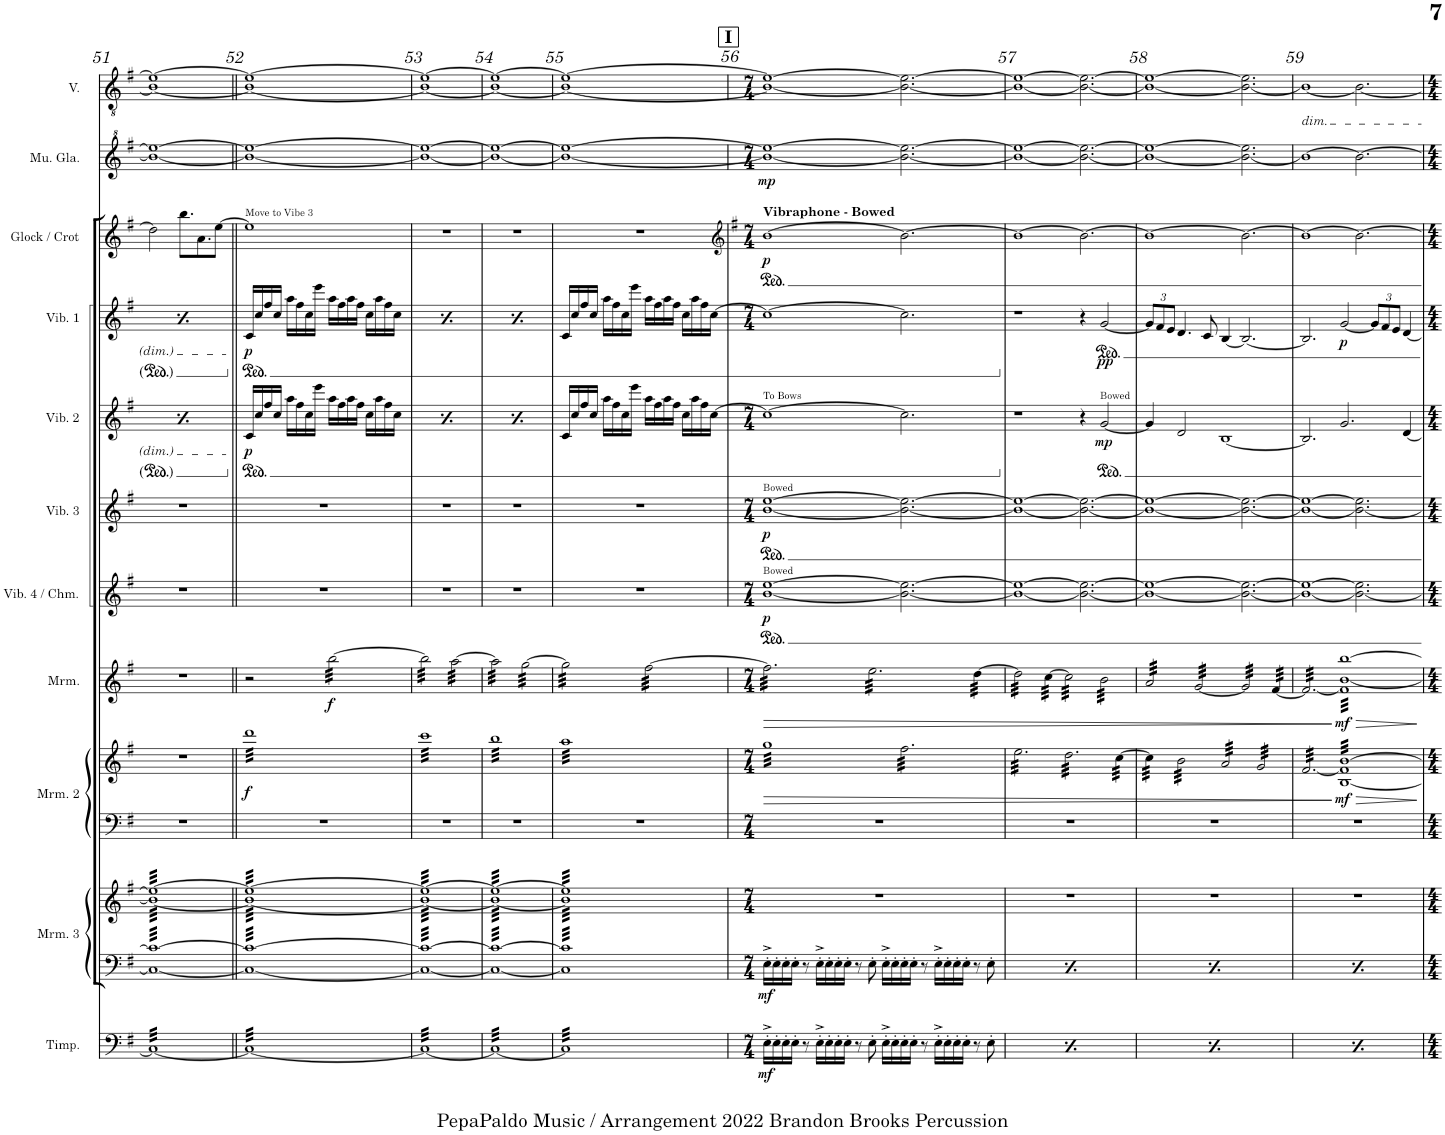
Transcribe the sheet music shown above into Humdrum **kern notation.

**kern	**dynam	**kern	**kern	**dynam	**kern	**kern	**dynam	**kern	**dynam	**kern	**dynam	**kern	**dynam	**kern	**dynam	**kern	**dynam	**kern	**dynam	**kern	**dynam	**kern
*part11	*part11	*part10	*part10	*part10	*part9	*part9	*part9	*part8	*part8	*part7	*part7	*part6	*part6	*part5	*part5	*part4	*part4	*part3	*part3	*part2	*part2	*part1
*staff13	*staff13	*staff12	*staff11	*staff11/12	*staff10	*staff9	*staff9/10	*staff8	*staff8	*staff7	*staff7	*staff6	*staff6	*staff5	*staff5	*staff4	*staff4	*staff3	*staff3	*staff2	*staff2	*staff1
*I"Timpani	*	*I"Marimba 3	*	*	*I"Marimba 2	*	*	*I"Marimba 1	*	*I"Vibraphone 4 /  Chimes	*	*I"Vibraphone 3	*	*I"Vibraphone 2	*	*I"Vibraphone 1	*	*I"Glock / Crot	*	*I"Musical Glasses	*	*I"Voice
*I'Timp.	*	*I'Mrm. 3	*	*	*I'Mrm. 2	*	*	*I'Mrm. 1	*	*I'Vibe 4 / Chm	*	*I'Vib. 3	*	*I'Vib. 2	*	*I'Vib. 1	*	*I'Glock / Crot	*	*I'Mu. Gla.	*	*I'V.
!!LO:PB:g=z
*clefF4	*	*clefF4	*clefG2	*	*clefF4	*clefG2	*	*clefG2	*	*clefG2	*	*clefG2	*	*clefG2	*	*clefG2	*	*clefG2	*	*clefG^2	*	*clefGv2
*	*	*	*	*	*	*	*	*	*	*	*	*	*	*	*	*	*	*Trd-14c-24	*	*	*	*
*k[f#]	*	*k[f#]	*k[f#]	*	*k[f#]	*k[f#]	*	*k[f#]	*	*k[f#]	*	*k[f#]	*	*k[f#]	*	*k[f#]	*	*k[f#]	*	*k[f#]	*	*k[f#]
*M4/4	*	*M4/4	*M4/4	*	*M4/4	*M4/4	*	*M4/4	*	*M4/4	*	*M4/4	*	*M4/4	*	*M4/4	*	*M4/4	*	*M4/4	*	*M4/4
=51	=51	=51	=51	=51	=51	=51	=51	=51	=51	=51	=51	=51	=51	=51	=51	=51	=51	=51	=51	=51	=51	=51
*	*	*	*^	*	*	*	*	*	*	*	*	*	*	*	*	*	*	*	*	*	*	*^
!	!	!	!	!	!	!	!	!	!	!	!	!	!	!	!	!LO:DY:b	!	!LO:DY:b	!	!	!	!	!	!
*tremolo	*	*	*	*	*	*	*	*	*	*	*	*	*	*	*	*	*	*	*	*	*	*	*	*
*	*	*tremolo	*	*	*	*	*	*	*	*	*	*	*	*	*	*	*	*	*	*	*	*	*	*
*	*	*	*tremolo	*	*	*	*	*	*	*	*	*	*	*	*	*	*	*	*	*	*	*	*	*
32CLLL	.	32C 32cLLL	32eeLLL	32bLLL	.	1r	1r	.	1r	.	1r	.	1r	.	16c/LL	mf	16c/LL	mf	2dd\]	.	1bb_ 1eee_	.	1e_	1B_
32C	.	32C 32c	32ee	32b	.	.	.	.	.	.	.	.	.	.	.	.	.	.	.	.	.	.	.	.
!	!	!	!	!	!	!	!	!	!	!	!	!	!	!	!	!	!LO:TX:b:i:t=dim.	!	!	!	!	!	!	!
!	!	!	!	!	!	!	!	!	!	!	!	!	!	!	!LO:TX:b:i:t=dim.	!	!	!	!	!	!	!	!	!
32C	.	32C 32c	32ee	32b	.	.	.	.	.	.	.	.	.	.	16cc/	.	16g/	.	.	.	.	.	.	.
32C	.	32C 32c	32ee	32b	.	.	.	.	.	.	.	.	.	.	.	.	.	.	.	.	.	.	.	.
32C	.	32C 32c	32ee	32b	.	.	.	.	.	.	.	.	.	.	16ff#/	.	16ff#/	.	.	.	.	.	.	.
32C	.	32C 32c	32ee	32b	.	.	.	.	.	.	.	.	.	.	.	.	.	.	.	.	.	.	.	.
32C	.	32C 32c	32ee	32b	.	.	.	.	.	.	.	.	.	.	16cc/JJ	.	16g/JJ	.	.	.	.	.	.	.
32C	.	32C 32c	32ee	32b	.	.	.	.	.	.	.	.	.	.	.	.	.	.	.	.	.	.	.	.
32C	.	32C 32c	32ee	32b	.	.	.	.	.	.	.	.	.	.	16aa\LL	.	16ee\LL	.	.	.	.	.	.	.
32C	.	32C 32c	32ee	32b	.	.	.	.	.	.	.	.	.	.	.	.	.	.	.	.	.	.	.	.
32C	.	32C 32c	32ee	32b	.	.	.	.	.	.	.	.	.	.	16ff#\	.	16ff#\	.	.	.	.	.	.	.
32C	.	32C 32c	32ee	32b	.	.	.	.	.	.	.	.	.	.	.	.	.	.	.	.	.	.	.	.
32C	.	32C 32c	32ee	32b	.	.	.	.	.	.	.	.	.	.	16cc\	.	16g\	.	.	.	.	.	.	.
32C	.	32C 32c	32ee	32b	.	.	.	.	.	.	.	.	.	.	.	.	.	.	.	.	.	.	.	.
32C	.	32C 32c	32ee	32b	.	.	.	.	.	.	.	.	.	.	16eee\JJ	.	16gg\JJ	.	.	.	.	.	.	.
32C	.	32C 32c	32ee	32b	.	.	.	.	.	.	.	.	.	.	.	.	.	.	.	.	.	.	.	.
32C	.	32C 32c	32ee	32b	.	.	.	.	.	.	.	.	.	.	16aa\LL	.	16ee\LL	.	8.bb\L	.	.	.	.	.
32C	.	32C 32c	32ee	32b	.	.	.	.	.	.	.	.	.	.	.	.	.	.	.	.	.	.	.	.
32C	.	32C 32c	32ee	32b	.	.	.	.	.	.	.	.	.	.	16ff#\	.	16ff#\	.	.	.	.	.	.	.
32C	.	32C 32c	32ee	32b	.	.	.	.	.	.	.	.	.	.	.	.	.	.	.	.	.	.	.	.
32C	.	32C 32c	32ee	32b	.	.	.	.	.	.	.	.	.	.	16aa\	.	16gg\	.	.	.	.	.	.	.
32C	.	32C 32c	32ee	32b	.	.	.	.	.	.	.	.	.	.	.	.	.	.	.	.	.	.	.	.
32C	.	32C 32c	32ee	32b	.	.	.	.	.	.	.	.	.	.	16ff#\JJ	.	16ee\JJ	.	8.a\	.	.	.	.	.
32C	.	32C 32c	32ee	32b	.	.	.	.	.	.	.	.	.	.	.	.	.	.	.	.	.	.	.	.
32C	.	32C 32c	32ee	32b	.	.	.	.	.	.	.	.	.	.	16cc\LL	.	16ff#\LL	.	.	.	.	.	.	.
32C	.	32C 32c	32ee	32b	.	.	.	.	.	.	.	.	.	.	.	.	.	.	.	.	.	.	.	.
32C	.	32C 32c	32ee	32b	.	.	.	.	.	.	.	.	.	.	16aa\	.	16ee\	.	.	.	.	.	.	.
32C	.	32C 32c	32ee	32b	.	.	.	.	.	.	.	.	.	.	.	.	.	.	.	.	.	.	.	.
32C	.	32C 32c	32ee	32b	.	.	.	.	.	.	.	.	.	.	16ff#\	.	16ff#\	.	[8ee\J	.	.	.	.	.
32C	.	32C 32c	32ee	32b	.	.	.	.	.	.	.	.	.	.	.	.	.	.	.	.	.	.	.	.
32C	.	32C 32c	32ee	32b	.	.	.	.	.	.	.	.	.	.	16cc\JJ	.	16g\JJ	.	.	.	.	.	.	.
32CJJJ	.	32C 32cJJJ	32eeJJJ	32bJJJ	.	.	.	.	.	.	.	.	.	.	.	.	.	.	.	.	.	.	.	.
=52||	=52||	=52||	=52||	=52||	=52||	=52||	=52||	=52||	=52||	=52||	=52||	=52||	=52||	=52||	=52||	=52||	=52||	=52||	=52||	=52||	=52||	=52||	=52||	=52||
!	!	!	!	!	!	!	!	!	!	!	!	!	!	!	!	!	!	!	!LO:TX:a:t=Move to Vibe 3	!	!	!	!	!
!	!	!	!	!	!	!	!	!LO:DY:b	!	!	!	!	!	!	!	!LO:DY:b	!	!LO:DY:b	!	!	!	!	!	!
*	*	*	*	*	*	*	*tremolo	*	*	*	*	*	*	*	*	*	*	*	*	*	*	*	*	*
32CLLL	.	32C 32cLLL	32eeLLL	32bLLL	.	1r	32dddLLL	f	2r	.	1r	.	1r	.	16c/LL	p	16c/LL	p	1ee]	.	1bb_ 1eee_	.	1e_	1B_
32C	.	32C 32c	32ee	32b	.	.	32ddd	.	.	.	.	.	.	.	.	.	.	.	.	.	.	.	.	.
32C	.	32C 32c	32ee	32b	.	.	32ddd	.	.	.	.	.	.	.	16cc/	.	16cc/	.	.	.	.	.	.	.
32C	.	32C 32c	32ee	32b	.	.	32ddd	.	.	.	.	.	.	.	.	.	.	.	.	.	.	.	.	.
32C	.	32C 32c	32ee	32b	.	.	32ddd	.	.	.	.	.	.	.	16ff#/	.	16ff#/	.	.	.	.	.	.	.
32C	.	32C 32c	32ee	32b	.	.	32ddd	.	.	.	.	.	.	.	.	.	.	.	.	.	.	.	.	.
32C	.	32C 32c	32ee	32b	.	.	32ddd	.	.	.	.	.	.	.	16cc/JJ	.	16cc/JJ	.	.	.	.	.	.	.
32C	.	32C 32c	32ee	32b	.	.	32ddd	.	.	.	.	.	.	.	.	.	.	.	.	.	.	.	.	.
32C	.	32C 32c	32ee	32b	.	.	32ddd	.	.	.	.	.	.	.	16aa\LL	.	16aa\LL	.	.	.	.	.	.	.
32C	.	32C 32c	32ee	32b	.	.	32ddd	.	.	.	.	.	.	.	.	.	.	.	.	.	.	.	.	.
32C	.	32C 32c	32ee	32b	.	.	32ddd	.	.	.	.	.	.	.	16ff#\	.	16ff#\	.	.	.	.	.	.	.
32C	.	32C 32c	32ee	32b	.	.	32ddd	.	.	.	.	.	.	.	.	.	.	.	.	.	.	.	.	.
32C	.	32C 32c	32ee	32b	.	.	32ddd	.	.	.	.	.	.	.	16cc\	.	16cc\	.	.	.	.	.	.	.
32C	.	32C 32c	32ee	32b	.	.	32ddd	.	.	.	.	.	.	.	.	.	.	.	.	.	.	.	.	.
32C	.	32C 32c	32ee	32b	.	.	32ddd	.	.	.	.	.	.	.	16eee\JJ	.	16eee\JJ	.	.	.	.	.	.	.
32C	.	32C 32c	32ee	32b	.	.	32ddd	.	.	.	.	.	.	.	.	.	.	.	.	.	.	.	.	.
!	!	!	!	!	!	!	!	!	!	!LO:DY:b	!	!	!	!	!	!	!	!	!	!	!	!	!	!
*	*	*	*	*	*	*	*	*	*tremolo	*	*	*	*	*	*	*	*	*	*	*	*	*	*	*
32C	.	32C 32c	32ee	32b	.	.	32ddd	.	[32bb\LLL	f	.	.	.	.	16aa\LL	.	16aa\LL	.	.	.	.	.	.	.
32C	.	32C 32c	32ee	32b	.	.	32ddd	.	32bb\	.	.	.	.	.	.	.	.	.	.	.	.	.	.	.
32C	.	32C 32c	32ee	32b	.	.	32ddd	.	32bb\	.	.	.	.	.	16ff#\	.	16ff#\	.	.	.	.	.	.	.
32C	.	32C 32c	32ee	32b	.	.	32ddd	.	32bb\	.	.	.	.	.	.	.	.	.	.	.	.	.	.	.
32C	.	32C 32c	32ee	32b	.	.	32ddd	.	32bb\	.	.	.	.	.	16aa\	.	16aa\	.	.	.	.	.	.	.
32C	.	32C 32c	32ee	32b	.	.	32ddd	.	32bb\	.	.	.	.	.	.	.	.	.	.	.	.	.	.	.
32C	.	32C 32c	32ee	32b	.	.	32ddd	.	32bb\	.	.	.	.	.	16ff#\JJ	.	16ff#\JJ	.	.	.	.	.	.	.
32C	.	32C 32c	32ee	32b	.	.	32ddd	.	32bb\	.	.	.	.	.	.	.	.	.	.	.	.	.	.	.
32C	.	32C 32c	32ee	32b	.	.	32ddd	.	32bb\	.	.	.	.	.	16cc\LL	.	16cc\LL	.	.	.	.	.	.	.
32C	.	32C 32c	32ee	32b	.	.	32ddd	.	32bb\	.	.	.	.	.	.	.	.	.	.	.	.	.	.	.
32C	.	32C 32c	32ee	32b	.	.	32ddd	.	32bb\	.	.	.	.	.	16aa\	.	16aa\	.	.	.	.	.	.	.
32C	.	32C 32c	32ee	32b	.	.	32ddd	.	32bb\	.	.	.	.	.	.	.	.	.	.	.	.	.	.	.
32C	.	32C 32c	32ee	32b	.	.	32ddd	.	32bb\	.	.	.	.	.	16ff#\	.	16ff#\	.	.	.	.	.	.	.
32C	.	32C 32c	32ee	32b	.	.	32ddd	.	32bb\	.	.	.	.	.	.	.	.	.	.	.	.	.	.	.
32C	.	32C 32c	32ee	32b	.	.	32ddd	.	32bb\	.	.	.	.	.	16cc\JJ	.	16cc\JJ	.	.	.	.	.	.	.
32CJJJ	.	32C 32cJJJ	32eeJJJ	32bJJJ	.	.	32dddJJJ	.	32bb\JJJ	.	.	.	.	.	.	.	.	.	.	.	.	.	.	.
=53	=53	=53	=53	=53	=53	=53	=53	=53	=53	=53	=53	=53	=53	=53	=53	=53	=53	=53	=53	=53	=53	=53	=53	=53
!	!	!	!	!	!	!	!	!	!	!	!	!	!	!	!	!LO:DY:b	!	!LO:DY:b	!	!	!	!	!	!
32CLLL	.	32C 32cLLL	32eeLLL	32bLLL	.	1r	32cccLLL	.	32bb\]LLL	.	1r	.	1r	.	16c/LL	p	16c/LL	p	1r	.	1bb_ 1eee_	.	1e_	1B_
32C	.	32C 32c	32ee	32b	.	.	32ccc	.	32bb\	.	.	.	.	.	.	.	.	.	.	.	.	.	.	.
32C	.	32C 32c	32ee	32b	.	.	32ccc	.	32bb\	.	.	.	.	.	16cc/	.	16cc/	.	.	.	.	.	.	.
32C	.	32C 32c	32ee	32b	.	.	32ccc	.	32bb\	.	.	.	.	.	.	.	.	.	.	.	.	.	.	.
32C	.	32C 32c	32ee	32b	.	.	32ccc	.	32bb\	.	.	.	.	.	16ff#/	.	16ff#/	.	.	.	.	.	.	.
32C	.	32C 32c	32ee	32b	.	.	32ccc	.	32bb\	.	.	.	.	.	.	.	.	.	.	.	.	.	.	.
32C	.	32C 32c	32ee	32b	.	.	32ccc	.	32bb\	.	.	.	.	.	16cc/JJ	.	16cc/JJ	.	.	.	.	.	.	.
32C	.	32C 32c	32ee	32b	.	.	32ccc	.	32bb\	.	.	.	.	.	.	.	.	.	.	.	.	.	.	.
32C	.	32C 32c	32ee	32b	.	.	32ccc	.	32bb\	.	.	.	.	.	16aa\LL	.	16aa\LL	.	.	.	.	.	.	.
32C	.	32C 32c	32ee	32b	.	.	32ccc	.	32bb\	.	.	.	.	.	.	.	.	.	.	.	.	.	.	.
32C	.	32C 32c	32ee	32b	.	.	32ccc	.	32bb\	.	.	.	.	.	16ff#\	.	16ff#\	.	.	.	.	.	.	.
32C	.	32C 32c	32ee	32b	.	.	32ccc	.	32bb\	.	.	.	.	.	.	.	.	.	.	.	.	.	.	.
32C	.	32C 32c	32ee	32b	.	.	32ccc	.	32bb\	.	.	.	.	.	16cc\	.	16cc\	.	.	.	.	.	.	.
32C	.	32C 32c	32ee	32b	.	.	32ccc	.	32bb\	.	.	.	.	.	.	.	.	.	.	.	.	.	.	.
32C	.	32C 32c	32ee	32b	.	.	32ccc	.	32bb\	.	.	.	.	.	16eee\JJ	.	16eee\JJ	.	.	.	.	.	.	.
32C	.	32C 32c	32ee	32b	.	.	32ccc	.	32bb\JJJ	.	.	.	.	.	.	.	.	.	.	.	.	.	.	.
32C	.	32C 32c	32ee	32b	.	.	32ccc	.	[32aa\LLL	.	.	.	.	.	16aa\LL	.	16aa\LL	.	.	.	.	.	.	.
32C	.	32C 32c	32ee	32b	.	.	32ccc	.	32aa\	.	.	.	.	.	.	.	.	.	.	.	.	.	.	.
32C	.	32C 32c	32ee	32b	.	.	32ccc	.	32aa\	.	.	.	.	.	16ff#\	.	16ff#\	.	.	.	.	.	.	.
32C	.	32C 32c	32ee	32b	.	.	32ccc	.	32aa\	.	.	.	.	.	.	.	.	.	.	.	.	.	.	.
32C	.	32C 32c	32ee	32b	.	.	32ccc	.	32aa\	.	.	.	.	.	16aa\	.	16aa\	.	.	.	.	.	.	.
32C	.	32C 32c	32ee	32b	.	.	32ccc	.	32aa\	.	.	.	.	.	.	.	.	.	.	.	.	.	.	.
32C	.	32C 32c	32ee	32b	.	.	32ccc	.	32aa\	.	.	.	.	.	16ff#\JJ	.	16ff#\JJ	.	.	.	.	.	.	.
32C	.	32C 32c	32ee	32b	.	.	32ccc	.	32aa\	.	.	.	.	.	.	.	.	.	.	.	.	.	.	.
32C	.	32C 32c	32ee	32b	.	.	32ccc	.	32aa\	.	.	.	.	.	16cc\LL	.	16cc\LL	.	.	.	.	.	.	.
32C	.	32C 32c	32ee	32b	.	.	32ccc	.	32aa\	.	.	.	.	.	.	.	.	.	.	.	.	.	.	.
32C	.	32C 32c	32ee	32b	.	.	32ccc	.	32aa\	.	.	.	.	.	16aa\	.	16aa\	.	.	.	.	.	.	.
32C	.	32C 32c	32ee	32b	.	.	32ccc	.	32aa\	.	.	.	.	.	.	.	.	.	.	.	.	.	.	.
32C	.	32C 32c	32ee	32b	.	.	32ccc	.	32aa\	.	.	.	.	.	16ff#\	.	16ff#\	.	.	.	.	.	.	.
32C	.	32C 32c	32ee	32b	.	.	32ccc	.	32aa\	.	.	.	.	.	.	.	.	.	.	.	.	.	.	.
32C	.	32C 32c	32ee	32b	.	.	32ccc	.	32aa\	.	.	.	.	.	16cc\JJ	.	16cc\JJ	.	.	.	.	.	.	.
32CJJJ	.	32C 32cJJJ	32eeJJJ	32bJJJ	.	.	32cccJJJ	.	32aa\JJJ	.	.	.	.	.	.	.	.	.	.	.	.	.	.	.
=54	=54	=54	=54	=54	=54	=54	=54	=54	=54	=54	=54	=54	=54	=54	=54	=54	=54	=54	=54	=54	=54	=54	=54	=54
!	!	!	!	!	!	!	!	!	!	!	!	!	!	!	!	!LO:DY:b	!	!LO:DY:b	!	!	!	!	!	!
32CLLL	.	32C 32cLLL	32eeLLL	32bLLL	.	1r	32bbLLL	.	32aa\]LLL	.	1r	.	1r	.	16c/LL	p	16c/LL	p	1r	.	1bb_ 1eee_	.	1e_	1B_
32C	.	32C 32c	32ee	32b	.	.	32bb	.	32aa\	.	.	.	.	.	.	.	.	.	.	.	.	.	.	.
32C	.	32C 32c	32ee	32b	.	.	32bb	.	32aa\	.	.	.	.	.	16cc/	.	16cc/	.	.	.	.	.	.	.
32C	.	32C 32c	32ee	32b	.	.	32bb	.	32aa\	.	.	.	.	.	.	.	.	.	.	.	.	.	.	.
32C	.	32C 32c	32ee	32b	.	.	32bb	.	32aa\	.	.	.	.	.	16ff#/	.	16ff#/	.	.	.	.	.	.	.
32C	.	32C 32c	32ee	32b	.	.	32bb	.	32aa\	.	.	.	.	.	.	.	.	.	.	.	.	.	.	.
32C	.	32C 32c	32ee	32b	.	.	32bb	.	32aa\	.	.	.	.	.	16cc/JJ	.	16cc/JJ	.	.	.	.	.	.	.
32C	.	32C 32c	32ee	32b	.	.	32bb	.	32aa\	.	.	.	.	.	.	.	.	.	.	.	.	.	.	.
32C	.	32C 32c	32ee	32b	.	.	32bb	.	32aa\	.	.	.	.	.	16aa\LL	.	16aa\LL	.	.	.	.	.	.	.
32C	.	32C 32c	32ee	32b	.	.	32bb	.	32aa\	.	.	.	.	.	.	.	.	.	.	.	.	.	.	.
32C	.	32C 32c	32ee	32b	.	.	32bb	.	32aa\	.	.	.	.	.	16ff#\	.	16ff#\	.	.	.	.	.	.	.
32C	.	32C 32c	32ee	32b	.	.	32bb	.	32aa\	.	.	.	.	.	.	.	.	.	.	.	.	.	.	.
32C	.	32C 32c	32ee	32b	.	.	32bb	.	32aa\	.	.	.	.	.	16cc\	.	16cc\	.	.	.	.	.	.	.
32C	.	32C 32c	32ee	32b	.	.	32bb	.	32aa\	.	.	.	.	.	.	.	.	.	.	.	.	.	.	.
32C	.	32C 32c	32ee	32b	.	.	32bb	.	32aa\	.	.	.	.	.	16eee\JJ	.	16eee\JJ	.	.	.	.	.	.	.
32C	.	32C 32c	32ee	32b	.	.	32bb	.	32aa\JJJ	.	.	.	.	.	.	.	.	.	.	.	.	.	.	.
32C	.	32C 32c	32ee	32b	.	.	32bb	.	[32gg\LLL	.	.	.	.	.	16aa\LL	.	16aa\LL	.	.	.	.	.	.	.
32C	.	32C 32c	32ee	32b	.	.	32bb	.	32gg\	.	.	.	.	.	.	.	.	.	.	.	.	.	.	.
32C	.	32C 32c	32ee	32b	.	.	32bb	.	32gg\	.	.	.	.	.	16ff#\	.	16ff#\	.	.	.	.	.	.	.
32C	.	32C 32c	32ee	32b	.	.	32bb	.	32gg\	.	.	.	.	.	.	.	.	.	.	.	.	.	.	.
32C	.	32C 32c	32ee	32b	.	.	32bb	.	32gg\	.	.	.	.	.	16aa\	.	16aa\	.	.	.	.	.	.	.
32C	.	32C 32c	32ee	32b	.	.	32bb	.	32gg\	.	.	.	.	.	.	.	.	.	.	.	.	.	.	.
32C	.	32C 32c	32ee	32b	.	.	32bb	.	32gg\	.	.	.	.	.	16ff#\JJ	.	16ff#\JJ	.	.	.	.	.	.	.
32C	.	32C 32c	32ee	32b	.	.	32bb	.	32gg\	.	.	.	.	.	.	.	.	.	.	.	.	.	.	.
32C	.	32C 32c	32ee	32b	.	.	32bb	.	32gg\	.	.	.	.	.	16cc\LL	.	16cc\LL	.	.	.	.	.	.	.
32C	.	32C 32c	32ee	32b	.	.	32bb	.	32gg\	.	.	.	.	.	.	.	.	.	.	.	.	.	.	.
32C	.	32C 32c	32ee	32b	.	.	32bb	.	32gg\	.	.	.	.	.	16aa\	.	16aa\	.	.	.	.	.	.	.
32C	.	32C 32c	32ee	32b	.	.	32bb	.	32gg\	.	.	.	.	.	.	.	.	.	.	.	.	.	.	.
32C	.	32C 32c	32ee	32b	.	.	32bb	.	32gg\	.	.	.	.	.	16ff#\	.	16ff#\	.	.	.	.	.	.	.
32C	.	32C 32c	32ee	32b	.	.	32bb	.	32gg\	.	.	.	.	.	.	.	.	.	.	.	.	.	.	.
32C	.	32C 32c	32ee	32b	.	.	32bb	.	32gg\	.	.	.	.	.	16cc\JJ	.	16cc\JJ	.	.	.	.	.	.	.
32CJJJ	.	32C 32cJJJ	32eeJJJ	32bJJJ	.	.	32bbJJJ	.	32gg\JJJ	.	.	.	.	.	.	.	.	.	.	.	.	.	.	.
=55	=55	=55	=55	=55	=55	=55	=55	=55	=55	=55	=55	=55	=55	=55	=55	=55	=55	=55	=55	=55	=55	=55	=55	=55
32C]LLL	.	32C] 32c]LLL	32ee]LLL	32b]LLL	.	1r	32aaLLL	.	32gg\]LLL	.	1r	.	1r	.	16c/LL	.	16c/LL	.	1r	.	1bb_ 1eee_	.	1e_	1B_
32C	.	32C 32c	32ee	32b	.	.	32aa	.	32gg\	.	.	.	.	.	.	.	.	.	.	.	.	.	.	.
32C	.	32C 32c	32ee	32b	.	.	32aa	.	32gg\	.	.	.	.	.	16cc/	.	16cc/	.	.	.	.	.	.	.
32C	.	32C 32c	32ee	32b	.	.	32aa	.	32gg\	.	.	.	.	.	.	.	.	.	.	.	.	.	.	.
32C	.	32C 32c	32ee	32b	.	.	32aa	.	32gg\	.	.	.	.	.	16ff#/	.	16ff#/	.	.	.	.	.	.	.
32C	.	32C 32c	32ee	32b	.	.	32aa	.	32gg\	.	.	.	.	.	.	.	.	.	.	.	.	.	.	.
32C	.	32C 32c	32ee	32b	.	.	32aa	.	32gg\	.	.	.	.	.	16cc/JJ	.	16cc/JJ	.	.	.	.	.	.	.
32C	.	32C 32c	32ee	32b	.	.	32aa	.	32gg\	.	.	.	.	.	.	.	.	.	.	.	.	.	.	.
32C	.	32C 32c	32ee	32b	.	.	32aa	.	32gg\	.	.	.	.	.	16aa\LL	.	16aa\LL	.	.	.	.	.	.	.
32C	.	32C 32c	32ee	32b	.	.	32aa	.	32gg\	.	.	.	.	.	.	.	.	.	.	.	.	.	.	.
32C	.	32C 32c	32ee	32b	.	.	32aa	.	32gg\	.	.	.	.	.	16ff#\	.	16ff#\	.	.	.	.	.	.	.
32C	.	32C 32c	32ee	32b	.	.	32aa	.	32gg\	.	.	.	.	.	.	.	.	.	.	.	.	.	.	.
32C	.	32C 32c	32ee	32b	.	.	32aa	.	32gg\	.	.	.	.	.	16cc\	.	16cc\	.	.	.	.	.	.	.
32C	.	32C 32c	32ee	32b	.	.	32aa	.	32gg\	.	.	.	.	.	.	.	.	.	.	.	.	.	.	.
32C	.	32C 32c	32ee	32b	.	.	32aa	.	32gg\	.	.	.	.	.	16eee\JJ	.	16eee\JJ	.	.	.	.	.	.	.
32C	.	32C 32c	32ee	32b	.	.	32aa	.	32gg\JJJ	.	.	.	.	.	.	.	.	.	.	.	.	.	.	.
32C	.	32C 32c	32ee	32b	.	.	32aa	.	[32ff#\LLL	.	.	.	.	.	16aa\LL	.	16aa\LL	.	.	.	.	.	.	.
32C	.	32C 32c	32ee	32b	.	.	32aa	.	32ff#\	.	.	.	.	.	.	.	.	.	.	.	.	.	.	.
32C	.	32C 32c	32ee	32b	.	.	32aa	.	32ff#\	.	.	.	.	.	16ff#\	.	16ff#\	.	.	.	.	.	.	.
32C	.	32C 32c	32ee	32b	.	.	32aa	.	32ff#\	.	.	.	.	.	.	.	.	.	.	.	.	.	.	.
32C	.	32C 32c	32ee	32b	.	.	32aa	.	32ff#\	.	.	.	.	.	16aa\	.	16aa\	.	.	.	.	.	.	.
32C	.	32C 32c	32ee	32b	.	.	32aa	.	32ff#\	.	.	.	.	.	.	.	.	.	.	.	.	.	.	.
32C	.	32C 32c	32ee	32b	.	.	32aa	.	32ff#\	.	.	.	.	.	16ff#\JJ	.	16ff#\JJ	.	.	.	.	.	.	.
32C	.	32C 32c	32ee	32b	.	.	32aa	.	32ff#\	.	.	.	.	.	.	.	.	.	.	.	.	.	.	.
32C	.	32C 32c	32ee	32b	.	.	32aa	.	32ff#\	.	.	.	.	.	16cc\LL	.	16cc\LL	.	.	.	.	.	.	.
32C	.	32C 32c	32ee	32b	.	.	32aa	.	32ff#\	.	.	.	.	.	.	.	.	.	.	.	.	.	.	.
32C	.	32C 32c	32ee	32b	.	.	32aa	.	32ff#\	.	.	.	.	.	16aa\	.	16aa\	.	.	.	.	.	.	.
32C	.	32C 32c	32ee	32b	.	.	32aa	.	32ff#\	.	.	.	.	.	.	.	.	.	.	.	.	.	.	.
32C	.	32C 32c	32ee	32b	.	.	32aa	.	32ff#\	.	.	.	.	.	16ff#\	.	16ff#\	.	.	.	.	.	.	.
32C	.	32C 32c	32ee	32b	.	.	32aa	.	32ff#\	.	.	.	.	.	.	.	.	.	.	.	.	.	.	.
32C	.	32C 32c	32ee	32b	.	.	32aa	.	32ff#\	.	.	.	.	.	[16cc\JJ	.	[16cc\JJ	.	.	.	.	.	.	.
32CJJJ	.	32C 32cJJJ	32eeJJJ	32bJJJ	.	.	32aaJJJ	.	32ff#\JJJ	.	.	.	.	.	.	.	.	.	.	.	.	.	.	.
*	*	*	*Xtremolo	*	*	*	*	*	*	*	*	*	*	*	*	*	*	*	*	*	*	*	*	*
*	*	*Xtremolo	*	*	*	*	*	*	*	*	*	*	*	*	*	*	*	*	*	*	*	*	*	*
*Xtremolo	*	*	*	*	*	*	*	*	*	*	*	*	*	*	*	*	*	*	*	*	*	*	*	*
*	*	*	*v	*v	*	*	*	*	*	*	*	*	*	*	*	*	*	*	*	*	*	*	*	*
!!LO:REH:place=s1:a:B:cj:fs=14:t=I	!!
=56	=56	=56	=56	=56	=56	=56	=56	=56	=56	=56	=56	=56	=56	=56	=56	=56	=56	=56	=56	=56	=56	=56	=56
*	*	*	*	*	*	*	*	*	*	*	*	*	*	*	*	*	*	*clefG2	*	*	*	*	*
*	*	*	*	*	*	*	*	*	*	*	*	*	*	*	*	*	*	*k[f#]	*	*	*	*	*
*M7/4	*	*M7/4	*M7/4	*	*M7/4	*M7/4	*	*M7/4	*	*M7/4	*	*M7/4	*	*M7/4	*	*M7/4	*	*M7/4	*	*M7/4	*	*M7/4	*
!	!	!	!	!	!	!	!	!	!	!	!	!	!	!	!	!	!	!LO:TX:a:B:t=Vibraphone - Bowed	!	!	!	!	!
!	!	!	!	!	!	!	!	!	!	!	!	!	!	!LO:TX:a:t=To Bows	!	!	!	!	!	!	!	!	!
!	!	!	!	!	!	!	!	!	!	!	!	!LO:TX:a:t=Bowed	!	!	!	!	!	!	!	!	!	!	!
!	!	!	!	!	!	!	!	!	!	!LO:TX:a:t=Bowed	!	!	!	!	!	!	!	!	!	!	!	!	!
!	!LO:DY:b	!	!	!LO:DY:b=2	!	!	!LO:HP:b	!	!LO:HP:b	!	!LO:DY:b	!	!LO:DY:b	!	!	!	!	!	!LO:DY:b	!	!LO:DY:b	!	!
16E'^\LL	mf	16E'^\LL	1..r	mf	1..r	32ggLLL	>	32ff#\]LLL	>	[1b [1ee	p	[1b [1ee	p	1cc_	.	1cc_	.	[1b	p	1bb_ 1eee_	mp	1e_	1B_
.	.	.	.	.	.	32gg	.	32ff#\	.	.	.	.	.	.	.	.	.	.	.	.	.	.	.
16E'\	.	16E'\	.	.	.	32gg	.	32ff#\	.	.	.	.	.	.	.	.	.	.	.	.	.	.	.
.	.	.	.	.	.	32gg	.	32ff#\	.	.	.	.	.	.	.	.	.	.	.	.	.	.	.
16E'\	.	16E'\	.	.	.	32gg	.	32ff#\	.	.	.	.	.	.	.	.	.	.	.	.	.	.	.
.	.	.	.	.	.	32gg	.	32ff#\	.	.	.	.	.	.	.	.	.	.	.	.	.	.	.
16E'\JJ	.	16E'\JJ	.	.	.	32gg	.	32ff#\	.	.	.	.	.	.	.	.	.	.	.	.	.	.	.
.	.	.	.	.	.	32gg	.	32ff#\	.	.	.	.	.	.	.	.	.	.	.	.	.	.	.
8r	.	8r	.	.	.	32gg	.	32ff#\	.	.	.	.	.	.	.	.	.	.	.	.	.	.	.
.	.	.	.	.	.	32gg	.	32ff#\	.	.	.	.	.	.	.	.	.	.	.	.	.	.	.
.	.	.	.	.	.	32gg	.	32ff#\	.	.	.	.	.	.	.	.	.	.	.	.	.	.	.
.	.	.	.	.	.	32gg	.	32ff#\	.	.	.	.	.	.	.	.	.	.	.	.	.	.	.
16E'^\LL	.	16E'^\LL	.	.	.	32gg	.	32ff#\	.	.	.	.	.	.	.	.	.	.	.	.	.	.	.
.	.	.	.	.	.	32gg	.	32ff#\	.	.	.	.	.	.	.	.	.	.	.	.	.	.	.
16E'\	.	16E'\	.	.	.	32gg	.	32ff#\	.	.	.	.	.	.	.	.	.	.	.	.	.	.	.
.	.	.	.	.	.	32gg	.	32ff#\	.	.	.	.	.	.	.	.	.	.	.	.	.	.	.
16E'\	.	16E'\	.	.	.	32gg	.	32ff#\	.	.	.	.	.	.	.	.	.	.	.	.	.	.	.
.	.	.	.	.	.	32gg	.	32ff#\	.	.	.	.	.	.	.	.	.	.	.	.	.	.	.
16E'\JJ	.	16E'\JJ	.	.	.	32gg	.	32ff#\	.	.	.	.	.	.	.	.	.	.	.	.	.	.	.
.	.	.	.	.	.	32gg	.	32ff#\	.	.	.	.	.	.	.	.	.	.	.	.	.	.	.
8r	.	8r	.	.	.	32gg	.	32ff#\	.	.	.	.	.	.	.	.	.	.	.	.	.	.	.
.	.	.	.	.	.	32gg	.	32ff#\	.	.	.	.	.	.	.	.	.	.	.	.	.	.	.
.	.	.	.	.	.	32gg	.	32ff#\	.	.	.	.	.	.	.	.	.	.	.	.	.	.	.
.	.	.	.	.	.	32gg	.	32ff#\JJJ	.	.	.	.	.	.	.	.	.	.	.	.	.	.	.
8E'\	.	8E'\	.	.	.	32gg	.	32ee\LLL	.	.	.	.	.	.	.	.	.	.	.	.	.	.	.
.	.	.	.	.	.	32gg	.	32ee\	.	.	.	.	.	.	.	.	.	.	.	.	.	.	.
.	.	.	.	.	.	32gg	.	32ee\	.	.	.	.	.	.	.	.	.	.	.	.	.	.	.
.	.	.	.	.	.	32gg	.	32ee\	.	.	.	.	.	.	.	.	.	.	.	.	.	.	.
16E'^\LL	.	16E'^\LL	.	.	.	32gg	.	32ee\	.	.	.	.	.	.	.	.	.	.	.	.	.	.	.
.	.	.	.	.	.	32gg	.	32ee\	.	.	.	.	.	.	.	.	.	.	.	.	.	.	.
16E'\	.	16E'\	.	.	.	32gg	.	32ee\	.	.	.	.	.	.	.	.	.	.	.	.	.	.	.
.	.	.	.	.	.	32ggJJJ	.	32ee\	.	.	.	.	.	.	.	.	.	.	.	.	.	.	.
16E'\	.	16E'\	.	.	.	32ff#\LLL	.	32ee\	.	2.b\_ 2.ee\_	.	2.b\_ 2.ee\_	.	2.cc\]	.	2.cc\]	.	2.b\_	.	2.bb\_ 2.eee\_	.	2.B\_ 2.e\_	2.ryy
.	.	.	.	.	.	32ff#\	.	32ee\	.	.	.	.	.	.	.	.	.	.	.	.	.	.	.
16E'\JJ	.	16E'\JJ	.	.	.	32ff#\	.	32ee\	.	.	.	.	.	.	.	.	.	.	.	.	.	.	.
.	.	.	.	.	.	32ff#\	.	32ee\	.	.	.	.	.	.	.	.	.	.	.	.	.	.	.
8r	.	8r	.	.	.	32ff#\	.	32ee\	.	.	.	.	.	.	.	.	.	.	.	.	.	.	.
.	.	.	.	.	.	32ff#\	.	32ee\	.	.	.	.	.	.	.	.	.	.	.	.	.	.	.
.	.	.	.	.	.	32ff#\	.	32ee\	.	.	.	.	.	.	.	.	.	.	.	.	.	.	.
.	.	.	.	.	.	32ff#\	.	32ee\	.	.	.	.	.	.	.	.	.	.	.	.	.	.	.
16E'^\LL	.	16E'^\LL	.	.	.	32ff#\	.	32ee\	.	.	.	.	.	.	.	.	.	.	.	.	.	.	.
.	.	.	.	.	.	32ff#\	.	32ee\	.	.	.	.	.	.	.	.	.	.	.	.	.	.	.
16E'\	.	16E'\	.	.	.	32ff#\	.	32ee\	.	.	.	.	.	.	.	.	.	.	.	.	.	.	.
.	.	.	.	.	.	32ff#\	.	32ee\	.	.	.	.	.	.	.	.	.	.	.	.	.	.	.
16E'\	.	16E'\	.	.	.	32ff#\	.	32ee\	.	.	.	.	.	.	.	.	.	.	.	.	.	.	.
.	.	.	.	.	.	32ff#\	.	32ee\	.	.	.	.	.	.	.	.	.	.	.	.	.	.	.
16E'\JJ	.	16E'\JJ	.	.	.	32ff#\	.	32ee\	.	.	.	.	.	.	.	.	.	.	.	.	.	.	.
.	.	.	.	.	.	32ff#\	.	32ee\JJJ	.	.	.	.	.	.	.	.	.	.	.	.	.	.	.
8r	.	8r	.	.	.	32ff#\	.	[32dd\LLL	.	.	.	.	.	.	.	.	.	.	.	.	.	.	.
.	.	.	.	.	.	32ff#\	.	32dd\	.	.	.	.	.	.	.	.	.	.	.	.	.	.	.
.	.	.	.	.	.	32ff#\	.	32dd\	.	.	.	.	.	.	.	.	.	.	.	.	.	.	.
.	.	.	.	.	.	32ff#\	.	32dd\	.	.	.	.	.	.	.	.	.	.	.	.	.	.	.
8E'\	.	8E'\	.	.	.	32ff#\	.	32dd\	.	.	.	.	.	.	.	.	.	.	.	.	.	.	.
.	.	.	.	.	.	32ff#\	.	32dd\	.	.	.	.	.	.	.	.	.	.	.	.	.	.	.
.	.	.	.	.	.	32ff#\	.	32dd\	.	.	.	.	.	.	.	.	.	.	.	.	.	.	.
.	.	.	.	.	.	32ff#\JJJ	.	32dd\JJJ	.	.	.	.	.	.	.	.	.	.	.	.	.	.	.
=57	=57	=57	=57	=57	=57	=57	=57	=57	=57	=57	=57	=57	=57	=57	=57	=57	=57	=57	=57	=57	=57	=57	=57
!	!LO:DY:b	!	!	!LO:DY:b=2	!	!	!	!	!	!	!	!	!	!	!	!	!	!	!	!	!	!	!
16E'^\LL	mf	16E'^\LL	1..r	mf	1..r	32ee\LLL	.	32dd\]LLL	.	1b_ 1ee_	.	1b_ 1ee_	.	1r	.	1r	.	1b_	.	1bb_ 1eee_	.	1e_	1B_
.	.	.	.	.	.	32ee\	.	32dd\	.	.	.	.	.	.	.	.	.	.	.	.	.	.	.
16E'\	.	16E'\	.	.	.	32ee\	.	32dd\	.	.	.	.	.	.	.	.	.	.	.	.	.	.	.
.	.	.	.	.	.	32ee\	.	32dd\	.	.	.	.	.	.	.	.	.	.	.	.	.	.	.
16E'\	.	16E'\	.	.	.	32ee\	.	32dd\	.	.	.	.	.	.	.	.	.	.	.	.	.	.	.
.	.	.	.	.	.	32ee\	.	32dd\	.	.	.	.	.	.	.	.	.	.	.	.	.	.	.
16E'\JJ	.	16E'\JJ	.	.	.	32ee\	.	32dd\	.	.	.	.	.	.	.	.	.	.	.	.	.	.	.
.	.	.	.	.	.	32ee\	.	32dd\	.	.	.	.	.	.	.	.	.	.	.	.	.	.	.
8r	.	8r	.	.	.	32ee\	.	32dd\	.	.	.	.	.	.	.	.	.	.	.	.	.	.	.
.	.	.	.	.	.	32ee\	.	32dd\	.	.	.	.	.	.	.	.	.	.	.	.	.	.	.
.	.	.	.	.	.	32ee\	.	32dd\	.	.	.	.	.	.	.	.	.	.	.	.	.	.	.
.	.	.	.	.	.	32ee\	.	32dd\	.	.	.	.	.	.	.	.	.	.	.	.	.	.	.
16E'^\LL	.	16E'^\LL	.	.	.	32ee\	.	32dd\	.	.	.	.	.	.	.	.	.	.	.	.	.	.	.
.	.	.	.	.	.	32ee\	.	32dd\	.	.	.	.	.	.	.	.	.	.	.	.	.	.	.
16E'\	.	16E'\	.	.	.	32ee\	.	32dd\	.	.	.	.	.	.	.	.	.	.	.	.	.	.	.
.	.	.	.	.	.	32ee\	.	32dd\JJJ	.	.	.	.	.	.	.	.	.	.	.	.	.	.	.
16E'\	.	16E'\	.	.	.	32ee\	.	[32cc\LLL	.	.	.	.	.	.	.	.	.	.	.	.	.	.	.
.	.	.	.	.	.	32ee\	.	32cc\	.	.	.	.	.	.	.	.	.	.	.	.	.	.	.
16E'\JJ	.	16E'\JJ	.	.	.	32ee\	.	32cc\	.	.	.	.	.	.	.	.	.	.	.	.	.	.	.
.	.	.	.	.	.	32ee\	.	32cc\	.	.	.	.	.	.	.	.	.	.	.	.	.	.	.
8r	.	8r	.	.	.	32ee\	.	32cc\	.	.	.	.	.	.	.	.	.	.	.	.	.	.	.
.	.	.	.	.	.	32ee\	.	32cc\	.	.	.	.	.	.	.	.	.	.	.	.	.	.	.
.	.	.	.	.	.	32ee\	.	32cc\	.	.	.	.	.	.	.	.	.	.	.	.	.	.	.
.	.	.	.	.	.	32ee\JJJ	.	32cc\JJJ	.	.	.	.	.	.	.	.	.	.	.	.	.	.	.
8E'\	.	8E'\	.	.	.	32dd\LLL	.	32cc\]LLL	.	.	.	.	.	.	.	.	.	.	.	.	.	.	.
.	.	.	.	.	.	32dd\	.	32cc\	.	.	.	.	.	.	.	.	.	.	.	.	.	.	.
.	.	.	.	.	.	32dd\	.	32cc\	.	.	.	.	.	.	.	.	.	.	.	.	.	.	.
.	.	.	.	.	.	32dd\	.	32cc\	.	.	.	.	.	.	.	.	.	.	.	.	.	.	.
16E'^\LL	.	16E'^\LL	.	.	.	32dd\	.	32cc\	.	.	.	.	.	.	.	.	.	.	.	.	.	.	.
.	.	.	.	.	.	32dd\	.	32cc\	.	.	.	.	.	.	.	.	.	.	.	.	.	.	.
16E'\	.	16E'\	.	.	.	32dd\	.	32cc\	.	.	.	.	.	.	.	.	.	.	.	.	.	.	.
.	.	.	.	.	.	32dd\	.	32cc\	.	.	.	.	.	.	.	.	.	.	.	.	.	.	.
16E'\	.	16E'\	.	.	.	32dd\	.	32cc\	.	2.b\_ 2.ee\_	.	2.b\_ 2.ee\_	.	4r	.	4r	.	2.b\_	.	2.bb\_ 2.eee\_	.	2.B\_ 2.e\_	2.ryy
.	.	.	.	.	.	32dd\	.	32cc\	.	.	.	.	.	.	.	.	.	.	.	.	.	.	.
16E'\JJ	.	16E'\JJ	.	.	.	32dd\	.	32cc\	.	.	.	.	.	.	.	.	.	.	.	.	.	.	.
.	.	.	.	.	.	32dd\	.	32cc\	.	.	.	.	.	.	.	.	.	.	.	.	.	.	.
8r	.	8r	.	.	.	32dd\	.	32cc\	.	.	.	.	.	.	.	.	.	.	.	.	.	.	.
.	.	.	.	.	.	32dd\	.	32cc\	.	.	.	.	.	.	.	.	.	.	.	.	.	.	.
.	.	.	.	.	.	32dd\	.	32cc\	.	.	.	.	.	.	.	.	.	.	.	.	.	.	.
.	.	.	.	.	.	32dd\	.	32cc\JJJ	.	.	.	.	.	.	.	.	.	.	.	.	.	.	.
!	!	!	!	!	!	!	!	!	!	!	!	!	!	!LO:TX:a:t=Bowed	!	!	!	!	!	!	!	!	!
!	!	!	!	!	!	!	!	!	!	!	!	!	!	!	!LO:DY:b	!	!LO:DY:b	!	!	!	!	!	!
16E'^\LL	.	16E'^\LL	.	.	.	32dd\	.	32b\LLL	.	.	.	.	.	[2g/	mp	[2g/	pp	.	.	.	.	.	.
.	.	.	.	.	.	32dd\	.	32b\	.	.	.	.	.	.	.	.	.	.	.	.	.	.	.
16E'\	.	16E'\	.	.	.	32dd\	.	32b\	.	.	.	.	.	.	.	.	.	.	.	.	.	.	.
.	.	.	.	.	.	32dd\	.	32b\	.	.	.	.	.	.	.	.	.	.	.	.	.	.	.
16E'\	.	16E'\	.	.	.	32dd\	.	32b\	.	.	.	.	.	.	.	.	.	.	.	.	.	.	.
.	.	.	.	.	.	32dd\	.	32b\	.	.	.	.	.	.	.	.	.	.	.	.	.	.	.
16E'\JJ	.	16E'\JJ	.	.	.	32dd\	.	32b\	.	.	.	.	.	.	.	.	.	.	.	.	.	.	.
.	.	.	.	.	.	32dd\JJJ	.	32b\	.	.	.	.	.	.	.	.	.	.	.	.	.	.	.
8r	.	8r	.	.	.	[32cc\LLL	.	32b\	.	.	.	.	.	.	.	.	.	.	.	.	.	.	.
.	.	.	.	.	.	32cc\	.	32b\	.	.	.	.	.	.	.	.	.	.	.	.	.	.	.
.	.	.	.	.	.	32cc\	.	32b\	.	.	.	.	.	.	.	.	.	.	.	.	.	.	.
.	.	.	.	.	.	32cc\	.	32b\	.	.	.	.	.	.	.	.	.	.	.	.	.	.	.
8E'\	.	8E'\	.	.	.	32cc\	.	32b\	.	.	.	.	.	.	.	.	.	.	.	.	.	.	.
.	.	.	.	.	.	32cc\	.	32b\	.	.	.	.	.	.	.	.	.	.	.	.	.	.	.
.	.	.	.	.	.	32cc\	.	32b\	.	.	.	.	.	.	.	.	.	.	.	.	.	.	.
.	.	.	.	.	.	32cc\JJJ	.	32b\JJJ	.	.	.	.	.	.	.	.	.	.	.	.	.	.	.
=58	=58	=58	=58	=58	=58	=58	=58	=58	=58	=58	=58	=58	=58	=58	=58	=58	=58	=58	=58	=58	=58	=58	=58
*	*	*	*	*	*	*	*	*	*	*	*	*	*	*	*	*Xbrackettup	*	*	*	*	*	*	*
!	!LO:DY:b	!	!	!LO:DY:b=2	!	!	!	!	!	!	!	!	!	!	!	!	!	!	!	!	!	!	!
16E'^\LL	mf	16E'^\LL	1..r	mf	1..r	32cc\]LLL	.	32a/LLL	.	1b_ 1ee_	.	1b_ 1ee_	.	4g/]	.	12g/L]	.	1b_	.	1bb_ 1eee_	.	1e_	1B_
.	.	.	.	.	.	32cc\	.	32a/	.	.	.	.	.	.	.	.	.	.	.	.	.	.	.
16E'\	.	16E'\	.	.	.	32cc\	.	32a/	.	.	.	.	.	.	.	.	.	.	.	.	.	.	.
.	.	.	.	.	.	.	.	.	.	.	.	.	.	.	.	12f#/	.	.	.	.	.	.	.
.	.	.	.	.	.	32cc\	.	32a/	.	.	.	.	.	.	.	.	.	.	.	.	.	.	.
16E'\	.	16E'\	.	.	.	32cc\	.	32a/	.	.	.	.	.	.	.	.	.	.	.	.	.	.	.
.	.	.	.	.	.	32cc\	.	32a/	.	.	.	.	.	.	.	.	.	.	.	.	.	.	.
.	.	.	.	.	.	.	.	.	.	.	.	.	.	.	.	12e/J	.	.	.	.	.	.	.
16E'\JJ	.	16E'\JJ	.	.	.	32cc\	.	32a/	.	.	.	.	.	.	.	.	.	.	.	.	.	.	.
.	.	.	.	.	.	32cc\JJJ	.	32a/	.	.	.	.	.	.	.	.	.	.	.	.	.	.	.
8r	.	8r	.	.	.	32b\LLL	.	32a/	.	.	.	.	.	2d/	.	4.d/	.	.	.	.	.	.	.
.	.	.	.	.	.	32b\	.	32a/	.	.	.	.	.	.	.	.	.	.	.	.	.	.	.
.	.	.	.	.	.	32b\	.	32a/	.	.	.	.	.	.	.	.	.	.	.	.	.	.	.
.	.	.	.	.	.	32b\	.	32a/	.	.	.	.	.	.	.	.	.	.	.	.	.	.	.
16E'^\LL	.	16E'^\LL	.	.	.	32b\	.	32a/	.	.	.	.	.	.	.	.	.	.	.	.	.	.	.
.	.	.	.	.	.	32b\	.	32a/	.	.	.	.	.	.	.	.	.	.	.	.	.	.	.
16E'\	.	16E'\	.	.	.	32b\	.	32a/	.	.	.	.	.	.	.	.	.	.	.	.	.	.	.
.	.	.	.	.	.	32b\	.	32a/JJJ	.	.	.	.	.	.	.	.	.	.	.	.	.	.	.
16E'\	.	16E'\	.	.	.	32b\	.	[32g/LLL	.	.	.	.	.	.	.	.	.	.	.	.	.	.	.
.	.	.	.	.	.	32b\	.	32g/	.	.	.	.	.	.	.	.	.	.	.	.	.	.	.
16E'\JJ	.	16E'\JJ	.	.	.	32b\	.	32g/	.	.	.	.	.	.	.	.	.	.	.	.	.	.	.
.	.	.	.	.	.	32b\	.	32g/	.	.	.	.	.	.	.	.	.	.	.	.	.	.	.
8r	.	8r	.	.	.	32b\	.	32g/	.	.	.	.	.	.	.	8c/	.	.	.	.	.	.	.
.	.	.	.	.	.	32b\	.	32g/	.	.	.	.	.	.	.	.	.	.	.	.	.	.	.
.	.	.	.	.	.	32b\	.	32g/	.	.	.	.	.	.	.	.	.	.	.	.	.	.	.
.	.	.	.	.	.	32b\JJJ	.	32g/	.	.	.	.	.	.	.	.	.	.	.	.	.	.	.
8E'\	.	8E'\	.	.	.	32a/LLL	.	32g/	.	.	.	.	.	[1B	.	[4B/	.	.	.	.	.	.	.
.	.	.	.	.	.	32a/	.	32g/	.	.	.	.	.	.	.	.	.	.	.	.	.	.	.
.	.	.	.	.	.	32a/	.	32g/	.	.	.	.	.	.	.	.	.	.	.	.	.	.	.
.	.	.	.	.	.	32a/	.	32g/	.	.	.	.	.	.	.	.	.	.	.	.	.	.	.
16E'^\LL	.	16E'^\LL	.	.	.	32a/	.	32g/	.	.	.	.	.	.	.	.	.	.	.	.	.	.	.
.	.	.	.	.	.	32a/	.	32g/	.	.	.	.	.	.	.	.	.	.	.	.	.	.	.
16E'\	.	16E'\	.	.	.	32a/	.	32g/	.	.	.	.	.	.	.	.	.	.	.	.	.	.	.
.	.	.	.	.	.	32a/	.	32g/JJJ	.	.	.	.	.	.	.	.	.	.	.	.	.	.	.
16E'\	.	16E'\	.	.	.	32a/	.	32g/]LLL	.	2.b\_ 2.ee\_	.	2.b\_ 2.ee\_	.	.	.	2.B/_	.	2.b\_	.	2.bb\_ 2.eee\]	.	2.B\_ 2.e\]	2.ryy
.	.	.	.	.	.	32a/	.	32g/	.	.	.	.	.	.	.	.	.	.	.	.	.	.	.
16E'\JJ	.	16E'\JJ	.	.	.	32a/	.	32g/	.	.	.	.	.	.	.	.	.	.	.	.	.	.	.
.	.	.	.	.	.	32a/	.	32g/	.	.	.	.	.	.	.	.	.	.	.	.	.	.	.
8r	.	8r	.	.	.	32a/	.	32g/	.	.	.	.	.	.	.	.	.	.	.	.	.	.	.
.	.	.	.	.	.	32a/	.	32g/	.	.	.	.	.	.	.	.	.	.	.	.	.	.	.
.	.	.	.	.	.	32a/	.	32g/	.	.	.	.	.	.	.	.	.	.	.	.	.	.	.
.	.	.	.	.	.	32a/JJJ	.	32g/	.	.	.	.	.	.	.	.	.	.	.	.	.	.	.
16E'^\LL	.	16E'^\LL	.	.	.	32g/LLL	.	32g/	.	.	.	.	.	.	.	.	.	.	.	.	.	.	.
.	.	.	.	.	.	32g/	.	32g/	.	.	.	.	.	.	.	.	.	.	.	.	.	.	.
16E'\	.	16E'\	.	.	.	32g/	.	32g/	.	.	.	.	.	.	.	.	.	.	.	.	.	.	.
.	.	.	.	.	.	32g/	.	32g/	.	.	.	.	.	.	.	.	.	.	.	.	.	.	.
16E'\	.	16E'\	.	.	.	32g/	.	32g/	.	.	.	.	.	.	.	.	.	.	.	.	.	.	.
.	.	.	.	.	.	32g/	.	32g/	.	.	.	.	.	.	.	.	.	.	.	.	.	.	.
16E'\JJ	.	16E'\JJ	.	.	.	32g/	.	32g/	.	.	.	.	.	.	.	.	.	.	.	.	.	.	.
.	.	.	.	.	.	32g/	.	32g/JJJ	.	.	.	.	.	.	.	.	.	.	.	.	.	.	.
8r	.	8r	.	.	.	32g/	.	[32f#/LLL	.	.	.	.	.	.	.	.	.	.	.	.	.	.	.
.	.	.	.	.	.	32g/	.	32f#/	.	.	.	.	.	.	.	.	.	.	.	.	.	.	.
.	.	.	.	.	.	32g/	.	32f#/	.	.	.	.	.	.	.	.	.	.	.	.	.	.	.
.	.	.	.	.	.	32g/	.	32f#/	.	.	.	.	.	.	.	.	.	.	.	.	.	.	.
8E'\	.	8E'\	.	.	.	32g/	.	32f#/	.	.	.	.	.	.	.	.	.	.	.	.	.	.	.
.	.	.	.	.	.	32g/	.	32f#/	.	.	.	.	.	.	.	.	.	.	.	.	.	.	.
.	.	.	.	.	.	32g/	.	32f#/	.	.	.	.	.	.	.	.	.	.	.	.	.	.	.
.	.	.	.	.	.	32g/JJJ	.	32f#/JJJ	.	.	.	.	.	.	.	.	.	.	.	.	.	.	.
=59	=59	=59	=59	=59	=59	=59	=59	=59	=59	=59	=59	=59	=59	=59	=59	=59	=59	=59	=59	=59	=59	=59	=59
!	!	!	!	!	!	!	!	!	!	!	!	!	!	!	!	!	!	!	!	!	!	!LO:TX:b:i:t=dim.	!
!	!LO:DY:b	!	!	!LO:DY:b=2	!	!	!	!	!	!	!	!	!	!	!	!	!	!	!	!	!	!	!
16E'^\LL	mf	16E'^\LL	1..r	mf	1..r	[32f#/LLL	.	32f#/LLL	.	1b_ 1ee_	.	1b_ 1ee_	.	2.B/]	.	2.B/]	.	1b_	.	1bb_	.	1ryy	1B_
.	.	.	.	.	.	32f#/	.	32f#/	.	.	.	.	.	.	.	.	.	.	.	.	.	.	.
16E'\	.	16E'\	.	.	.	32f#/	.	32f#/	.	.	.	.	.	.	.	.	.	.	.	.	.	.	.
.	.	.	.	.	.	32f#/	.	32f#/	.	.	.	.	.	.	.	.	.	.	.	.	.	.	.
16E'\	.	16E'\	.	.	.	32f#/	.	32f#/	.	.	.	.	.	.	.	.	.	.	.	.	.	.	.
.	.	.	.	.	.	32f#/	.	32f#/	.	.	.	.	.	.	.	.	.	.	.	.	.	.	.
16E'\JJ	.	16E'\JJ	.	.	.	32f#/	.	32f#/	.	.	.	.	.	.	.	.	.	.	.	.	.	.	.
.	.	.	.	.	.	32f#/	.	32f#/	.	.	.	.	.	.	.	.	.	.	.	.	.	.	.
8r	.	8r	.	.	.	32f#/	.	32f#/	.	.	.	.	.	.	.	.	.	.	.	.	.	.	.
.	.	.	.	.	.	32f#/	.	32f#/	.	.	.	.	.	.	.	.	.	.	.	.	.	.	.
.	.	.	.	.	.	32f#/	.	32f#/	.	.	.	.	.	.	.	.	.	.	.	.	.	.	.
.	.	.	.	.	.	32f#/	.	32f#/	.	.	.	.	.	.	.	.	.	.	.	.	.	.	.
16E'^\LL	.	16E'^\LL	.	.	.	32f#/	.	32f#/	.	.	.	.	.	.	.	.	.	.	.	.	.	.	.
.	.	.	.	.	.	32f#/	.	32f#/	.	.	.	.	.	.	.	.	.	.	.	.	.	.	.
16E'\	.	16E'\	.	.	.	32f#/	.	32f#/	.	.	.	.	.	.	.	.	.	.	.	.	.	.	.
.	.	.	.	.	.	32f#/	.	32f#/	.	.	.	.	.	.	.	.	.	.	.	.	.	.	.
16E'\	.	16E'\	.	.	.	32f#/	.	32f#/	.	.	.	.	.	.	.	.	.	.	.	.	.	.	.
.	.	.	.	.	.	32f#/	.	32f#/	.	.	.	.	.	.	.	.	.	.	.	.	.	.	.
16E'\JJ	.	16E'\JJ	.	.	.	32f#/	.	32f#/	.	.	.	.	.	.	.	.	.	.	.	.	.	.	.
.	.	.	.	.	.	32f#/	.	32f#/	.	.	.	.	.	.	.	.	.	.	.	.	.	.	.
8r	.	8r	.	.	.	32f#/	.	32f#/	.	.	.	.	.	.	.	.	.	.	.	.	.	.	.
.	.	.	.	.	.	32f#/	.	32f#/	.	.	.	.	.	.	.	.	.	.	.	.	.	.	.
.	.	.	.	.	.	32f#/	.	32f#/	.	.	.	.	.	.	.	.	.	.	.	.	.	.	.
.	.	.	.	.	.	32f#/JJJ	.	32f#/JJJ	.	.	.	.	.	.	.	.	.	.	.	.	.	.	.
!	!	!	!	!	!	!	!LO:HP:n=1:b	!	!LO:HP:n=1:b	!	!	!	!	!	!	!	!	!	!	!	!	!	!
!	!	!	!	!	!	!	!LO:DY:n=1:b	!	!LO:DY:n=1:b	!	!	!	!	!	!	!	!LO:DY:b	!	!	!	!	!	!
8E'\	.	8E'\	.	.	.	[32B 32f#] [32bLLL	] > mf	32f#] [32b [32bbLLL	] > mf	.	.	.	.	2.g/	.	[2g/	p	.	.	.	.	.	.
.	.	.	.	.	.	32B 32f# 32b	.	32f# 32b 32bb	.	.	.	.	.	.	.	.	.	.	.	.	.	.	.
.	.	.	.	.	.	32B 32f# 32b	.	32f# 32b 32bb	.	.	.	.	.	.	.	.	.	.	.	.	.	.	.
.	.	.	.	.	.	32B 32f# 32b	.	32f# 32b 32bb	.	.	.	.	.	.	.	.	.	.	.	.	.	.	.
16E'^\LL	.	16E'^\LL	.	.	.	32B 32f# 32b	.	32f# 32b 32bb	.	.	.	.	.	.	.	.	.	.	.	.	.	.	.
.	.	.	.	.	.	32B 32f# 32b	.	32f# 32b 32bb	.	.	.	.	.	.	.	.	.	.	.	.	.	.	.
16E'\	.	16E'\	.	.	.	32B 32f# 32b	.	32f# 32b 32bb	.	.	.	.	.	.	.	.	.	.	.	.	.	.	.
.	.	.	.	.	.	32B 32f# 32b	.	32f# 32b 32bb	.	.	.	.	.	.	.	.	.	.	.	.	.	.	.
16E'\	.	16E'\	.	.	.	32B 32f# 32b	.	32f# 32b 32bb	.	2.b\_ 2.ee\]	.	2.b\_ 2.ee\]	.	.	.	.	.	2.b\_	.	2.bb\_	.	2.B\_	2.ryy
.	.	.	.	.	.	32B 32f# 32b	.	32f# 32b 32bb	.	.	.	.	.	.	.	.	.	.	.	.	.	.	.
16E'\JJ	.	16E'\JJ	.	.	.	32B 32f# 32b	.	32f# 32b 32bb	.	.	.	.	.	.	.	.	.	.	.	.	.	.	.
.	.	.	.	.	.	32B 32f# 32b	.	32f# 32b 32bb	.	.	.	.	.	.	.	.	.	.	.	.	.	.	.
8r	.	8r	.	.	.	32B 32f# 32b	.	32f# 32b 32bb	.	.	.	.	.	.	.	.	.	.	.	.	.	.	.
.	.	.	.	.	.	32B 32f# 32b	.	32f# 32b 32bb	.	.	.	.	.	.	.	.	.	.	.	.	.	.	.
.	.	.	.	.	.	32B 32f# 32b	.	32f# 32b 32bb	.	.	.	.	.	.	.	.	.	.	.	.	.	.	.
.	.	.	.	.	.	32B 32f# 32b	.	32f# 32b 32bb	.	.	.	.	.	.	.	.	.	.	.	.	.	.	.
16E'^\LL	.	16E'^\LL	.	.	.	32B 32f# 32b	.	32f# 32b 32bb	.	.	.	.	.	.	.	12g/L]	.	.	.	.	.	.	.
.	.	.	.	.	.	32B 32f# 32b	.	32f# 32b 32bb	.	.	.	.	.	.	.	.	.	.	.	.	.	.	.
16E'\	.	16E'\	.	.	.	32B 32f# 32b	.	32f# 32b 32bb	.	.	.	.	.	.	.	.	.	.	.	.	.	.	.
.	.	.	.	.	.	.	.	.	.	.	.	.	.	.	.	12f#/	.	.	.	.	.	.	.
.	.	.	.	.	.	32B 32f# 32b	.	32f# 32b 32bb	.	.	.	.	.	.	.	.	.	.	.	.	.	.	.
16E'\	.	16E'\	.	.	.	32B 32f# 32b	.	32f# 32b 32bb	.	.	.	.	.	.	.	.	.	.	.	.	.	.	.
.	.	.	.	.	.	32B 32f# 32b	.	32f# 32b 32bb	.	.	.	.	.	.	.	.	.	.	.	.	.	.	.
.	.	.	.	.	.	.	.	.	.	.	.	.	.	.	.	12e/J	.	.	.	.	.	.	.
16E'\JJ	.	16E'\JJ	.	.	.	32B 32f# 32b	.	32f# 32b 32bb	.	.	.	.	.	.	.	.	.	.	.	.	.	.	.
.	.	.	.	.	.	32B 32f# 32b	.	32f# 32b 32bb	.	.	.	.	.	.	.	.	.	.	.	.	.	.	.
8r	.	8r	.	.	.	32B 32f# 32b	.	32f# 32b 32bb	.	.	.	.	.	[4d/	.	[4d/	.	.	.	.	.	.	.
.	.	.	.	.	.	32B 32f# 32b	.	32f# 32b 32bb	.	.	.	.	.	.	.	.	.	.	.	.	.	.	.
.	.	.	.	.	.	32B 32f# 32b	.	32f# 32b 32bb	.	.	.	.	.	.	.	.	.	.	.	.	.	.	.
.	.	.	.	.	.	32B 32f# 32b	.	32f# 32b 32bb	.	.	.	.	.	.	.	.	.	.	.	.	.	.	.
8E'\	.	8E'\	.	.	.	32B 32f# 32b	.	32f# 32b 32bb	.	.	.	.	.	.	.	.	.	.	.	.	.	.	.
.	.	.	.	.	.	32B 32f# 32b	.	32f# 32b 32bb	.	.	.	.	.	.	.	.	.	.	.	.	.	.	.
.	.	.	.	.	.	32B 32f# 32b	.	32f# 32b 32bb	.	.	.	.	.	.	.	.	.	.	.	.	.	.	.
.	.	.	.	.	.	32B 32f# 32bJJJ	.	32f# 32b 32bbJJJ	.	.	.	.	.	.	.	.	.	.	.	.	.	.	.
*	*	*	*	*	*	*	*	*Xtremolo	*	*	*	*	*	*	*	*	*	*	*	*	*	*	*
*	*	*	*	*	*	*Xtremolo	*	*	*	*	*	*	*	*	*	*	*	*	*	*	*	*	*
*	*	*	*	*	*	*	*	*	*	*	*	*	*	*	*	*	*	*	*	*	*	*v	*v
.	.	.	.	.	.	.	]	.	]	.	.	.	.	.	.	.	.	.	.	.	.	.
=	=	=	=	=	=	=	=	=	=	=	=	=	=	=	=	=	=	=	=	=	=	=
*-	*-	*-	*-	*-	*-	*-	*-	*-	*-	*-	*-	*-	*-	*-	*-	*-	*-	*-	*-	*-	*-	*-
